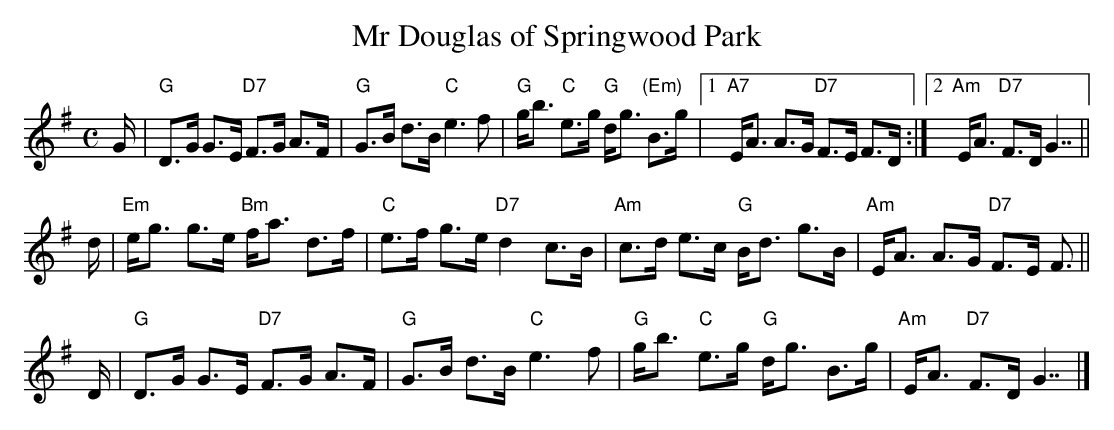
X:1
T: Mr Douglas of Springwood Park
M: C
L: 1/16
K: G
G \
| "G"D3G G3E "D7"F3G A3F | "G"G3B d3B "C"e6 f2 \
| "G"gb3 "C"e3g "G"dg3 "(Em)"B3g |1 "A7"EA3 A3G "D7"F3E F3D :|2 "Am"EA3 "D7"F3D G7 ||
d \
| "Em"eg3 g3e "Bm"fa3 d3f | "C"e3f g3e "D7"d4 c3B \
| "Am"c3d e3c "G"Bd3 g3B | "Am"EA3 A3G "D7"F3E F3 ||
D \
| "G"D3G G3E "D7"F3G A3F | "G"G3B d3B "C"e6 f2 \
| "G"gb3 "C"e3g "G"dg3 B3g | "Am"EA3 "D7"F3D G7 |]
